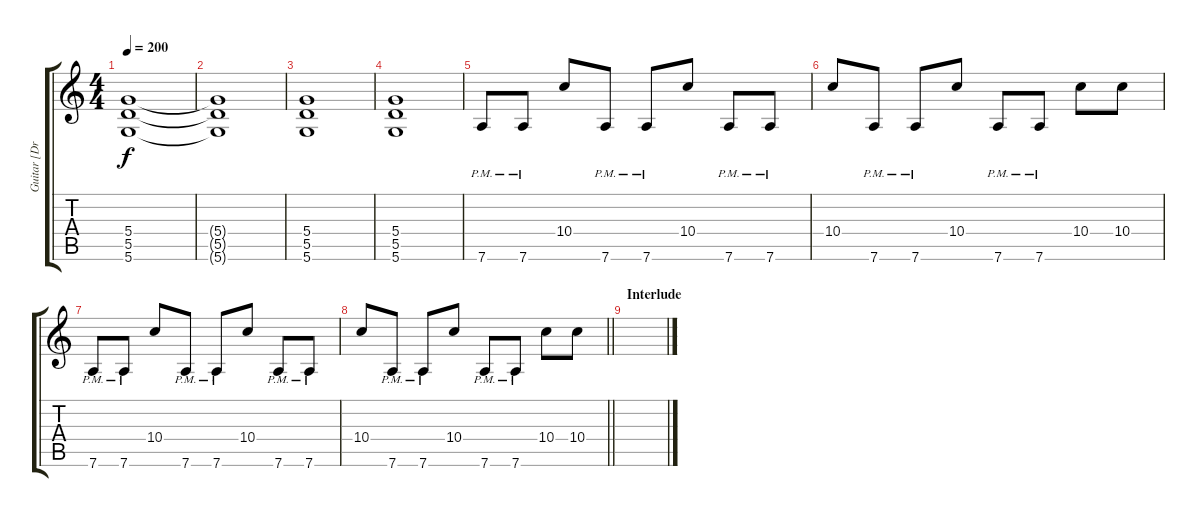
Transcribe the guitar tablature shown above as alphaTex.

\track ("Guitar [Drop D]" "Guitar [Dr") {instrument distortionguitar}
\staff {score tabs}
\tuning (E4 B3 G3 D3 A2 D2) {hide}
\ts (4 4)
\tempo 200
\clef g2
\ks c
(5.4 5.5 5.6).1{dy f} |
(5.4{t} 5.5{t} 5.6{t}).1 |
(5.4 5.5 5.6).1 |
(5.4 5.5 5.6).1 |
7.6{pm}.8 7.6{pm}.8 10.4.8 7.6{pm}.8 7.6{pm}.8 10.4.8 7.6{pm}.8 7.6{pm}.8 |
10.4.8 7.6{pm}.8 7.6{pm}.8 10.4.8 7.6{pm}.8 7.6{pm}.8 10.4.8 10.4.8 |
7.6{pm}.8 7.6{pm}.8 10.4.8 7.6{pm}.8 7.6{pm}.8 10.4.8 7.6{pm}.8 7.6{pm}.8 |
\barLineRight lightlight
10.4.8 7.6{pm}.8 7.6{pm}.8 10.4.8 7.6{pm}.8 7.6{pm}.8 10.4.8 10.4.8 |
\section ("" "Interlude")
